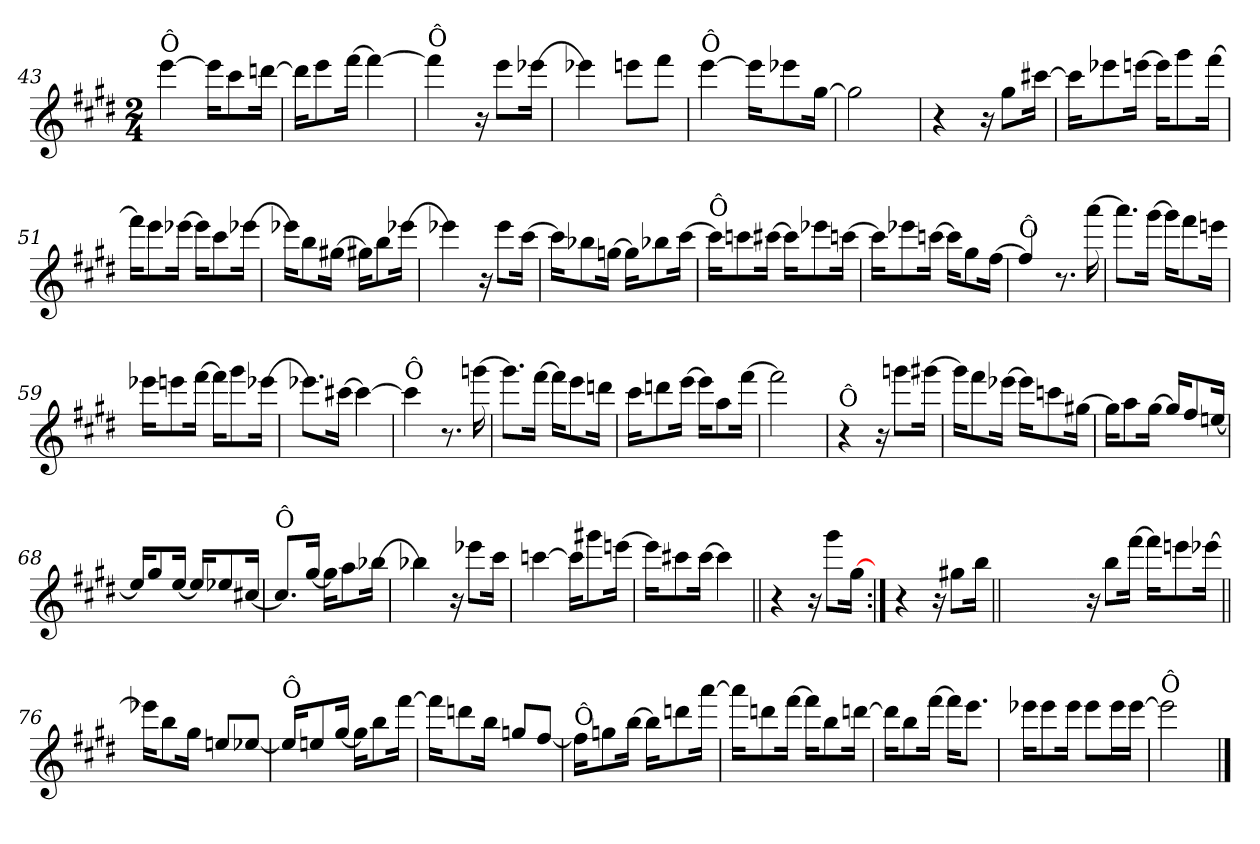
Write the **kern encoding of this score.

**kern
*part1
*staff1
*clefG2
*k[f#c#g#d#]
*E:
*M2/4
=43
!LO:TX:a:t=Ô
[4eee\
16eee\KL]
8ccc#\
[16dddn\Jk
=44
16dddn\KL]
8eee\
[16fff#\Jk
4fff#\_
=45
!LO:TX:a:t=Ô
4fff#\]
16r
8eee\L
[16eee-X\Jk
=46
4eee-X\]
8eeen\L
8fff#\J
=47
!LO:TX:a:t=Ô
[4eee\
16eee\KL]
8eee-X\
[16gg#\Jk
!!LO:LB:g=z
=48
2gg#\]
=49
4r
16r
8gg#\L
[16ccc#X\Jk
=50
16ccc#\KL]
8eee-X\
[16eeen\Jk
16eee\KL]
8ggg#\
[16fff#\Jk
=51
16fff#\KL]
8eee\
[16eee-X\Jk
16eee-\KL]
8ccc#\
[16eee-X\Jk
=52
16eee-X\KL]
8bb\
[16gg#X\Jk
16gg#X\KL]
8bb\
[16eee-X\Jk
!!LO:LB:g=z
=53
4eee-X\]
16r
8eee-\L
[16ccc#\Jk
=54
16ccc#\KL]
8bb-X\
[16ggn\Jk
16gg\KL]
8bb-X\
[16ccc#\Jk
=55
!LO:TX:a:t=Ô
16ccc#\KL]
8cccn\
[16ccc#X\Jk
16ccc#\KL]
8eee-X\
[16cccn\Jk
=56
16cccn\KL]
8eee-X\
[16cccn\Jk
16ccc\KL]
8gg#\
[16ff#\Jk
!!LO:LB:g=z
=57
!LO:TX:a:t=Ô
4ff#/]
8.r
[16aaa\
=58
8.aaa\L]
[16ggg#\Jk
16ggg#\KL]
8fff#\
16eeen\Jk
=59
16eee-X\KL
8eeen\
[16fff#\Jk
16fff#\KL]
8ggg#\
[16eee-X\Jk
=60
8.eee-X\L]
[16ccc#X\Jk
4ccc#\_
=61
!LO:TX:a:t=Ô
4ccc#\]
8.r
[16gggn\
!!LO:LB:g=z
=62
8.gggn\L]
[16fff#\Jk
16fff#\KL]
8eee\
16dddn\Jk
=63
16ccc#\KL
8dddn\
[16eee\Jk
16eee\KL]
8aa\
[16fff#\Jk
=64
2fff#\]
=65
!LO:TX:a:t=Ô
4r
16r
8gggn\L
[16ggg#X\Jk
=66
16ggg#\KL]
8fff#\
[16eee-X\Jk
16eee-\KL]
8cccn\
[16gg#X\Jk
!!LO:LB:g=z
=67
16gg#\KL]
8aa\
[16gg#\Jk
16gg#/KL]
8ff#/
[16een/Jk
=68
16ee/KL]
8gg#/
[16ee/Jk
16ee/KL]
8ee-X/
[16cc#X/Jk
=69
!LO:TX:a:t=Ô
8.cc#/L]
[16gg#/Jk
16gg#\KL]
8aa\
[16bb-X\Jk
=70
4bb-X\]
16r
8eee-X\L
16ccc#\Jk
!!LO:LB:g=z
=71
[4cccn\
16ccc\KL]
8ggg#X\
[16eeen\Jk
=72
16eee\KL]
8ccc#X\
[16ccc#\Jk
4ccc#\]
=73||
4r
16r
8ggg#\L
[16gg#\Jk
=74:|!
4r
16r
8gg#X\L
16bb\Jk
=74X741||
2ryy
!!LO:LB:g=z
=75-
16r
8bb\L
[16fff#\Jk
16fff#\KL]
8eeen\
[16eee-X\Jk
=76||
16eee-X\KL]
8bb\
16gg#\Jk
8een/L
[8ee-X/J
=77
!LO:TX:a:t=Ô
16ee-/KL]
8een/
[16gg#/Jk
16gg#\KL]
8bb\
[16fff#\Jk
=78
16fff#\KL]
8dddn\
16bb\Jk
8ggn/L
[8ff#/J
=79
!LO:TX:a:t=Ô
16ff#\KL]
8ggn\
[16bb\Jk
16bb\KL]
8dddn\
[16aaa\Jk
!!LO:LB:g=z
=80
16aaa\KL]
8dddn\
[16fff#\Jk
16fff#\KL]
8bb\
[16dddn\Jk
=81
16dddn\KL]
8bb\
[16fff#\Jk
16fff#\KL]
8.eee\J
=82
16eee-X\KL
8eee-\
16eee-\Jk
8eee-\L
16eee-\L
[16eee-\JJ
=83
!LO:TX:a:t=Ô
2eee-\]
==
*-
